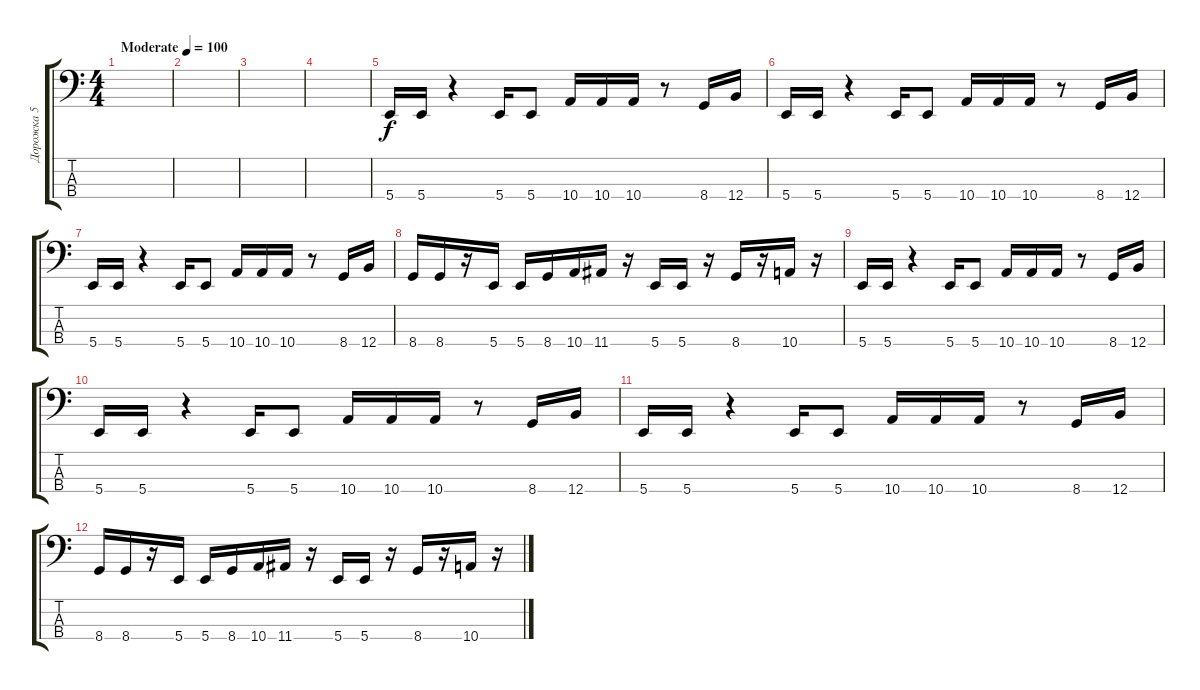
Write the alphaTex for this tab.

\track ("Дорожка 5" "Дорожка 5") {instrument electricbasspick}
\staff {score tabs}
\tuning (D2 A1 E1 B0) {hide}
\ts (4 4)
\tempo (100 "Moderate")
\clef f4
\ks c
|
|
|
|
5.4.16 5.4.16 r.4 5.4.16 5.4.8 10.4.16 10.4.16 10.4.16 r.8 8.4.16 12.4.16 |
5.4.16 5.4.16 r.4 5.4.16 5.4.8 10.4.16 10.4.16 10.4.16 r.8 8.4.16 12.4.16 |
5.4.16 5.4.16 r.4 5.4.16 5.4.8 10.4.16 10.4.16 10.4.16 r.8 8.4.16 12.4.16 |
8.4.16 8.4.16 r.16 5.4.16 5.4.16 8.4.16 10.4.16 11.4.16 r.16 5.4.16 5.4.16 r.16 8.4.16 r.16 10.4.16 r.16 |
5.4.16 5.4.16 r.4 5.4.16 5.4.8 10.4.16 10.4.16 10.4.16 r.8 8.4.16 12.4.16 |
5.4.16 5.4.16 r.4 5.4.16 5.4.8 10.4.16 10.4.16 10.4.16 r.8 8.4.16 12.4.16 |
5.4.16 5.4.16 r.4 5.4.16 5.4.8 10.4.16 10.4.16 10.4.16 r.8 8.4.16 12.4.16 |
8.4.16 8.4.16 r.16 5.4.16 5.4.16 8.4.16 10.4.16 11.4.16 r.16 5.4.16 5.4.16 r.16 8.4.16 r.16 10.4.16 r.16
